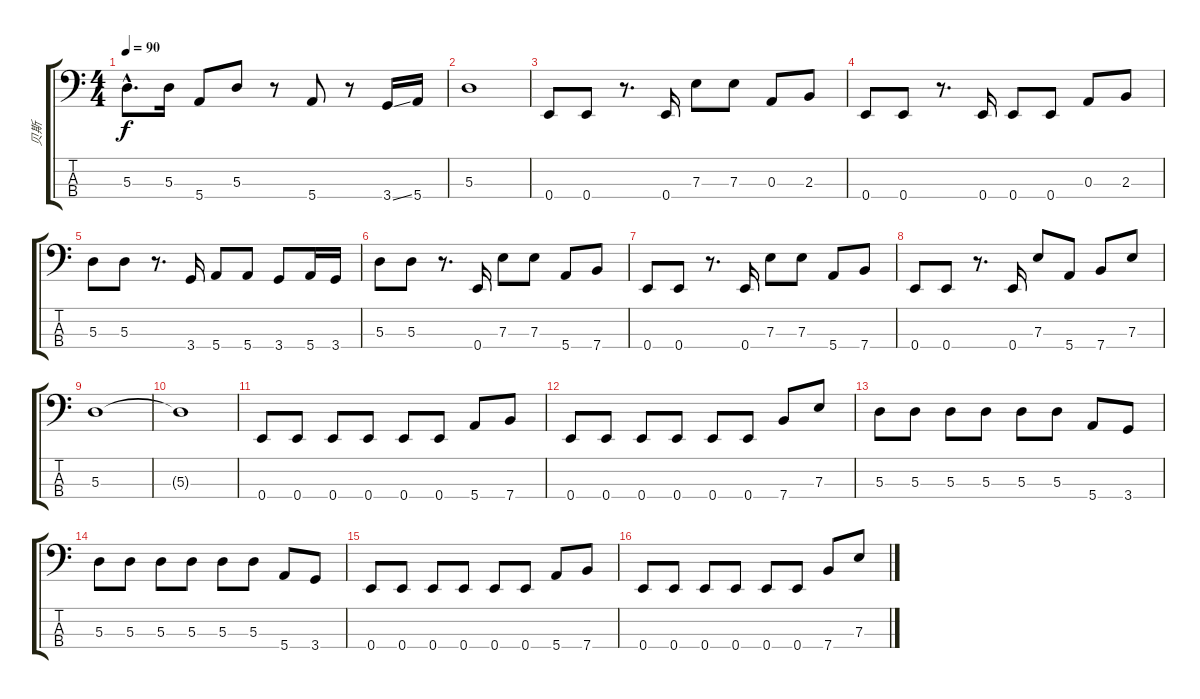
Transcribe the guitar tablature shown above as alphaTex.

\track ("贝斯" "贝斯") {instrument electricbassfinger}
\staff {score tabs}
\tuning (G2 D2 A1 E1) {hide}
\ts (4 4)
\tempo 90
\clef f4
\ks c
5.3{hac}.8{d dy f} 5.3.16 5.4.8 5.3.8 r.8 5.4.8 r.8 3.4{ss}.16 5.4.16 |
5.3.1 |
0.4.8 0.4.8 r.8{d} 0.4.16 7.3.8 7.3.8 0.3.8 2.3.8 |
0.4.8 0.4.8 r.8{d} 0.4.16 0.4.8 0.4.8 0.3.8 2.3.8 |
5.3.8 5.3.8 r.8{d} 3.4.16 5.4.8 5.4.8 3.4.8 5.4.16 3.4.16 |
5.3.8 5.3.8 r.8{d} 0.4.16 7.3.8 7.3.8 5.4.8 7.4.8 |
0.4.8 0.4.8 r.8{d} 0.4.16 7.3.8 7.3.8 5.4.8 7.4.8 |
0.4.8 0.4.8 r.8{d} 0.4.16 7.3.8 5.4.8 7.4.8 7.3.8 |
5.3.1 |
5.3{t}.1 |
0.4.8 0.4.8 0.4.8 0.4.8 0.4.8 0.4.8 5.4.8 7.4.8 |
0.4.8 0.4.8 0.4.8 0.4.8 0.4.8 0.4.8 7.4.8 7.3.8 |
5.3.8 5.3.8 5.3.8 5.3.8 5.3.8 5.3.8 5.4.8 3.4.8 |
5.3.8 5.3.8 5.3.8 5.3.8 5.3.8 5.3.8 5.4.8 3.4.8 |
0.4.8 0.4.8 0.4.8 0.4.8 0.4.8 0.4.8 5.4.8 7.4.8 |
0.4.8 0.4.8 0.4.8 0.4.8 0.4.8 0.4.8 7.4.8 7.3.8
